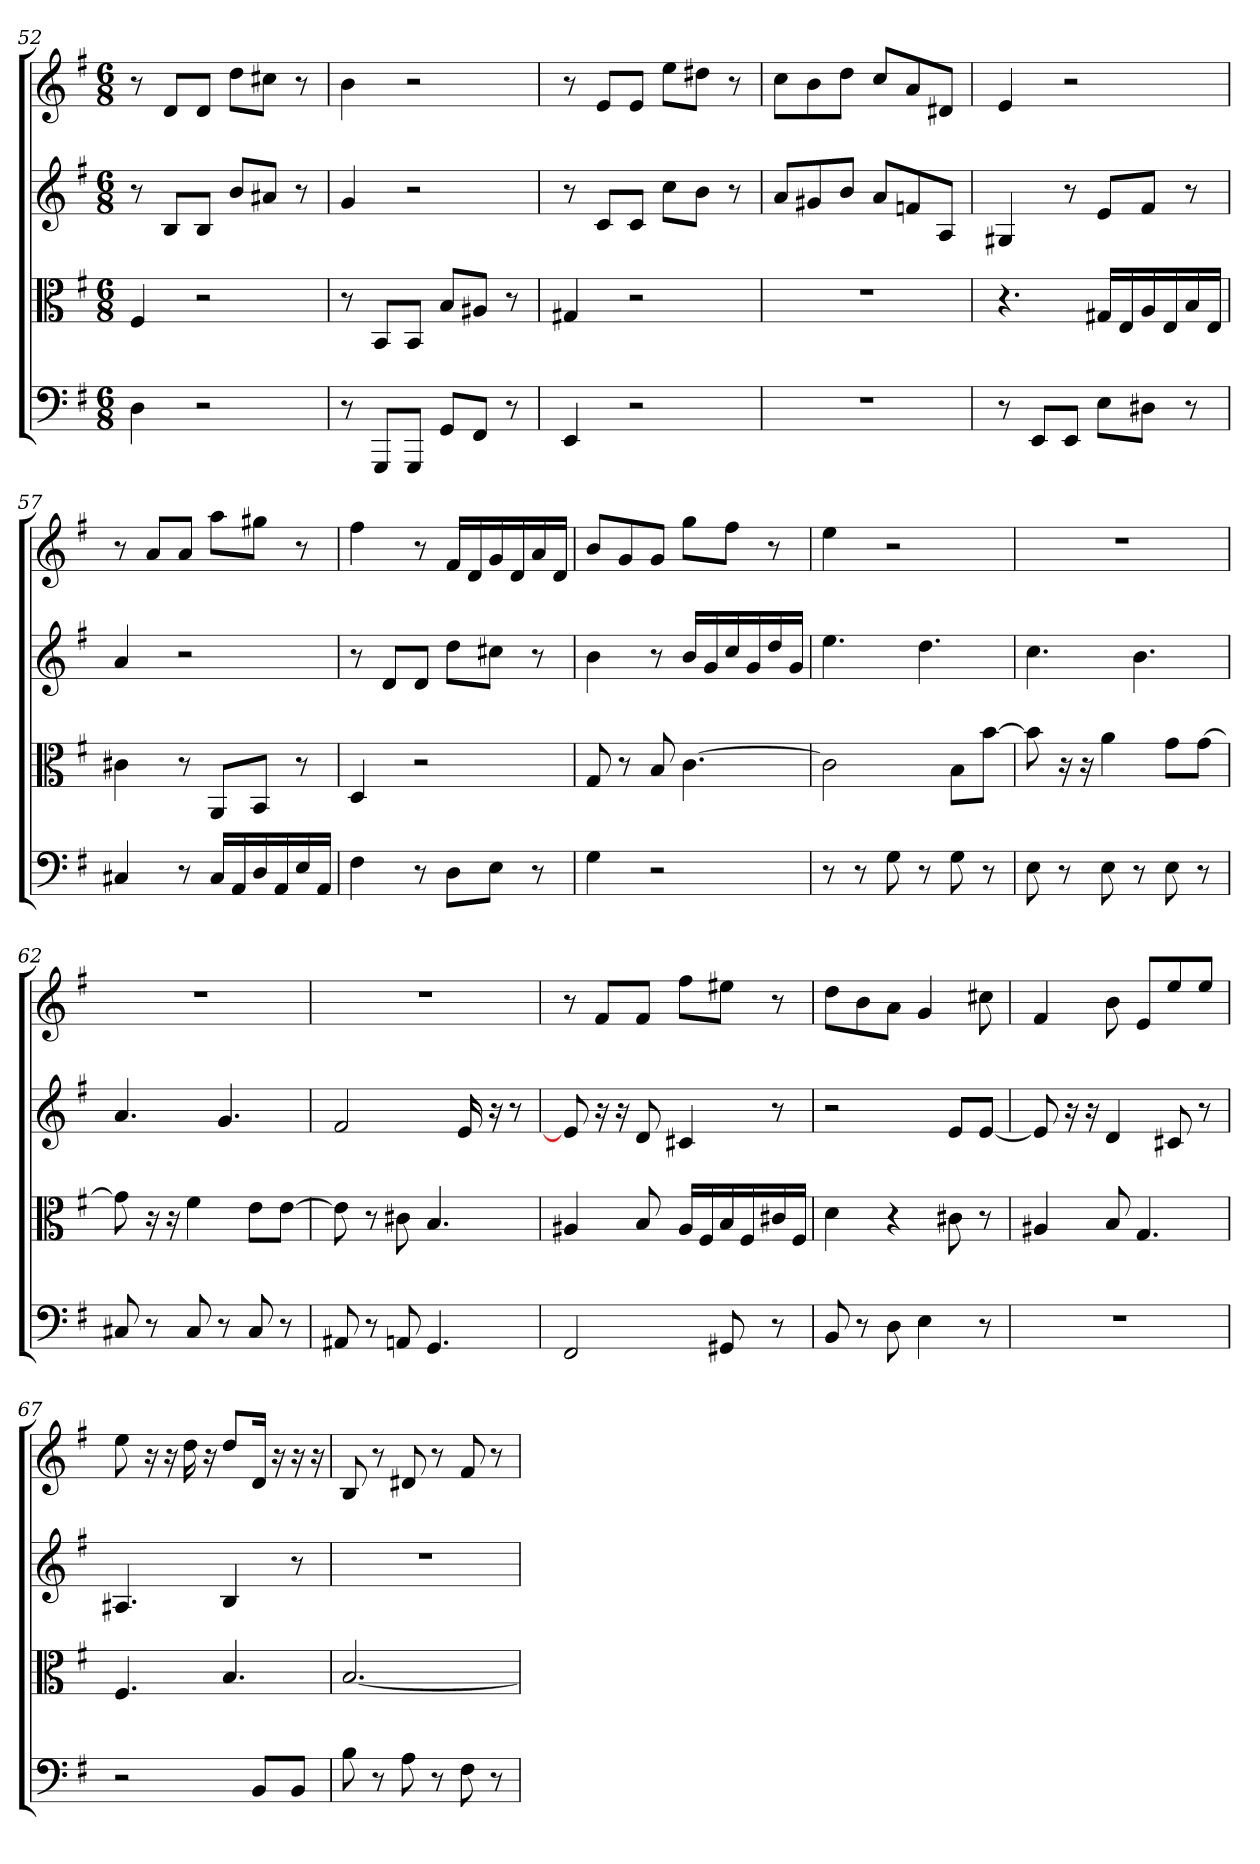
**kern	**kern	**kern	**kern
*part4	*part3	*part2	*part1
*staff4	*staff3	*staff2	*staff1
*clefF4	*clefC3	*clefG2	*clefG2
*k[f#]	*k[f#]	*k[f#]	*k[f#]
*G:	*G:	*G:	*G:
*M6/8	*M6/8	*M6/8	*M6/8
=52	=52	=52	=52
4D	4F#	8r	8r
.	.	8B/L	8d/L
2r	2r	8B/J	8d/J
.	.	8b/L	8dd\L
.	.	8a#X/J	8cc#X\J
.	.	8r	8r
=53	=53	=53	=53
8r	8r	4g	4b
8GGG/L	8BB/L	.	.
8GGG/J	8BB/J	2r	2r
8GG/L	8B/L	.	.
8FF#/J	8A#X/J	.	.
8r	8r	.	.
=54	=54	=54	=54
4EE	4G#X	8r	8r
.	.	8c/L	8e/L
2r	2r	8c/J	8e/J
.	.	8cc\L	8ee\L
.	.	8b\J	8dd#X\J
.	.	8r	8r
=55	=55	=55	=55
2.r	2.r	8a/L	8cc\L
.	.	8g#X/	8b\
.	.	8b/J	8dd\J
.	.	8a/L	8cc/L
.	.	8fn/	8a/
.	.	8A/J	8d#X/J
=56	=56	=56	=56
8r	4.r	4G#X	4e
8EE/L	.	.	.
8EE/J	.	8r	2r
8E\L	16G#X/LL	8e/L	.
.	16E/	.	.
8D#X\J	16A/	8f#/J	.
.	16E/	.	.
8r	16B/	8r	.
.	16E/JJ	.	.
=57	=57	=57	=57
4C#X	4c#X	4a	8r
.	.	.	8a/L
8r	8r	2r	8a/J
16C#/LL	8AA/L	.	8aa\L
16AA/	.	.	.
16D/	8BB/J	.	8gg#X\J
16AA/	.	.	.
16E/	8r	.	8r
16AA/JJ	.	.	.
=58	=58	=58	=58
4F#	4D	8r	4ff#
.	.	8d/L	.
8r	2r	8d/J	8r
8D\L	.	8dd\L	16f#/LL
.	.	.	16d/
8E\J	.	8cc#X\J	16g/
.	.	.	16d/
8r	.	8r	16a/
.	.	.	16d/JJ
=59	=59	=59	=59
4G	8G	4b	8b/L
.	8r	.	8g/
2r	8B	8r	8g/J
.	[4.c	16b/LL	8gg\L
.	.	16g/	.
.	.	16cc/	8ff#\J
.	.	16g/	.
.	.	16dd/	8r
.	.	16g/JJ	.
=60	=60	=60	=60
8r	2c]	4.ee	4ee
8r	.	.	.
8G	.	.	2r
8r	.	4.dd	.
8G	8B\L	.	.
8r	[8b\J	.	.
=61	=61	=61	=61
8E	8b]	4.cc	2.r
8r	16r	.	.
.	16r	.	.
8E	4a	.	.
8r	.	4.b	.
8E	8g\L	.	.
8r	[8g\J	.	.
=62	=62	=62	=62
8C#X	8g]	4.a	2.r
8r	16r	.	.
.	16r	.	.
8C#	4f#	.	.
8r	.	4.g	.
8C#	8e\L	.	.
8r	[8e\J	.	.
=63	=63	=63	=63
8AA#X	8e]	2f#	2.r
8r	8r	.	.
8AAn	8c#X	.	.
4.GG	4.B	.	.
.	.	16e	.
.	.	16r	.
.	.	8r	.
=64	=64	=64	=64
2FF#	4A#X	8e]	8r
.	.	16r	8f#/L
.	.	16r	.
.	8B	8d	8f#/J
.	16A#/LL	4c#X	8ff#\L
.	16F#/	.	.
8GG#X	16B/	.	8ee#X\J
.	16F#/	.	.
8r	16c#X/	8r	8r
.	16F#/JJ	.	.
=65	=65	=65	=65
8BB	4d	2r	8dd\L
8r	.	.	8b\
8D	4r	.	8a\J
4E	.	.	4g
.	8c#X	8e/L	.
8r	8r	[8e/J	8cc#X
=66	=66	=66	=66
2.r	4A#X	8e]	4f#
.	.	16r	.
.	.	16r	.
.	8B	4d	8b
.	4.G	.	8e/L
.	.	8c#X	8ee/
.	.	8r	8ee/J
=67	=67	=67	=67
2r	4.F#	4.A#X	8ee
.	.	.	16r
.	.	.	16r
.	.	.	16dd
.	.	.	16r
.	4.B	4B	8dd/L
8BB/L	.	.	16d/Jk
.	.	.	16r
8BB/J	.	8r	16r
.	.	.	16r
=68	=68	=68	=68
8B	[2.B	2.r	8B
8r	.	.	8r
8A	.	.	8d#X
8r	.	.	8r
8F#	.	.	8f#
8r	.	.	8r
=	=	=	=
*-	*-	*-	*-
